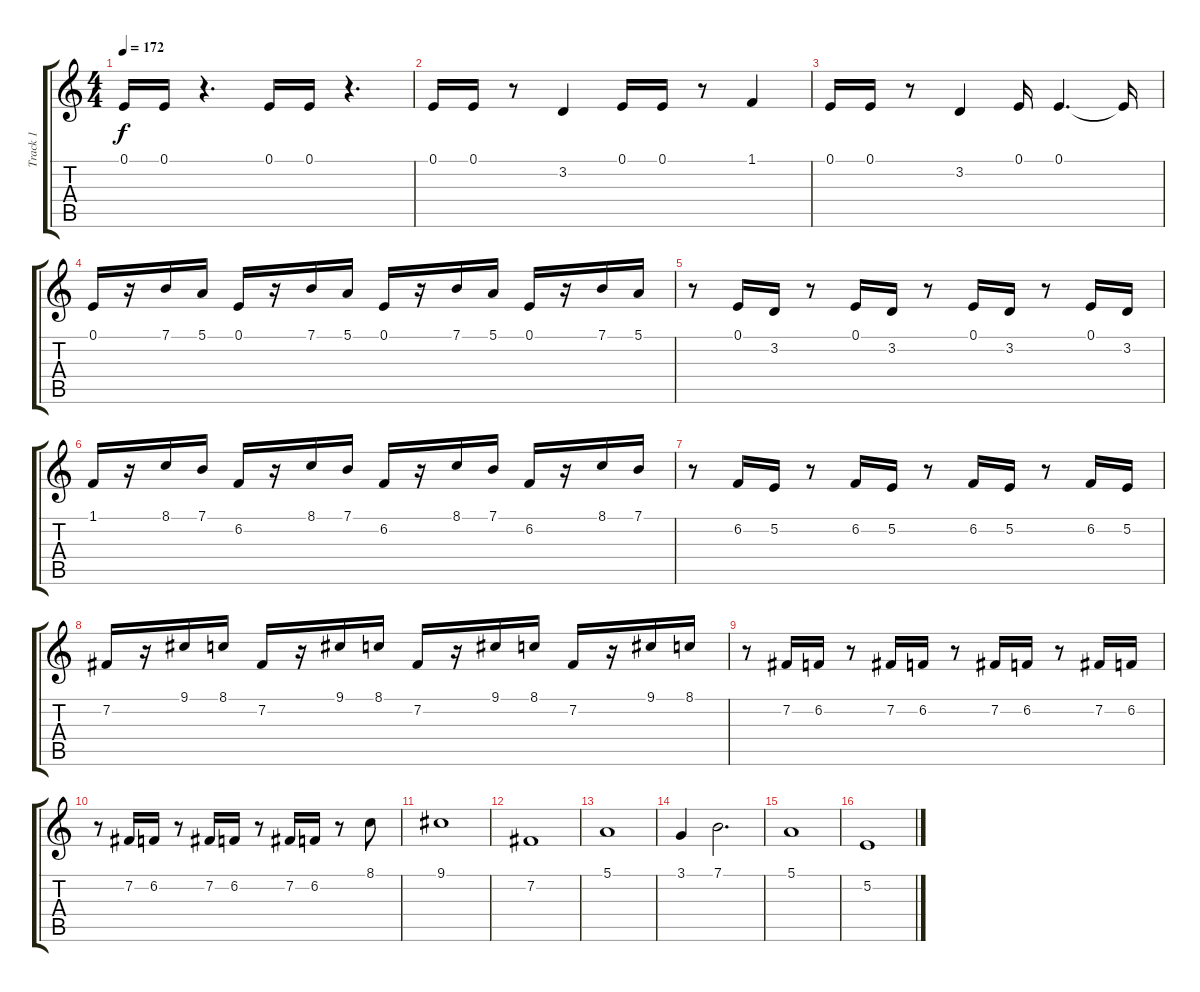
\track ("Track 1" "Track 1") {instrument lead8bassandlead}
\staff {score tabs}
\tuning (E4 B3 G3 D3 A2 E2) {hide}
\ts (4 4)
\tempo 172
\clef g2
\ks c
0.1.16{dy f} 0.1.16 r.4{d} 0.1.16 0.1.16 r.4{d} |
0.1.16 0.1.16 r.8 3.2.4 0.1.16 0.1.16 r.8 1.1.4 |
0.1.16 0.1.16 r.8 3.2.4 0.1.16 0.1.4{d} 0.1{t}.16 |
0.1.16 r.16 7.1.16 5.1.16 0.1.16 r.16 7.1.16 5.1.16 0.1.16 r.16 7.1.16 5.1.16 0.1.16 r.16 7.1.16 5.1.16 |
r.8 0.1.16 3.2.16 r.8 0.1.16 3.2.16 r.8 0.1.16 3.2.16 r.8 0.1.16 3.2.16 |
1.1.16 r.16 8.1.16 7.1.16 6.2.16 r.16 8.1.16 7.1.16 6.2.16 r.16 8.1.16 7.1.16 6.2.16 r.16 8.1.16 7.1.16 |
r.8 6.2.16 5.2.16 r.8 6.2.16 5.2.16 r.8 6.2.16 5.2.16 r.8 6.2.16 5.2.16 |
7.2.16 r.16 9.1.16 8.1.16 7.2.16 r.16 9.1.16 8.1.16 7.2.16 r.16 9.1.16 8.1.16 7.2.16 r.16 9.1.16 8.1.16 |
r.8 7.2.16 6.2.16 r.8 7.2.16 6.2.16 r.8 7.2.16 6.2.16 r.8 7.2.16 6.2.16 |
r.8 7.2.16 6.2.16 r.8 7.2.16 6.2.16 r.8 7.2.16 6.2.16 r.8 8.1.8 |
9.1.1 |
7.2.1{volume 12} |
5.1.1 |
3.1.4{volume 12} 7.1.2{d} |
5.1.1{volume 12} |
5.2.1{volume 12}
